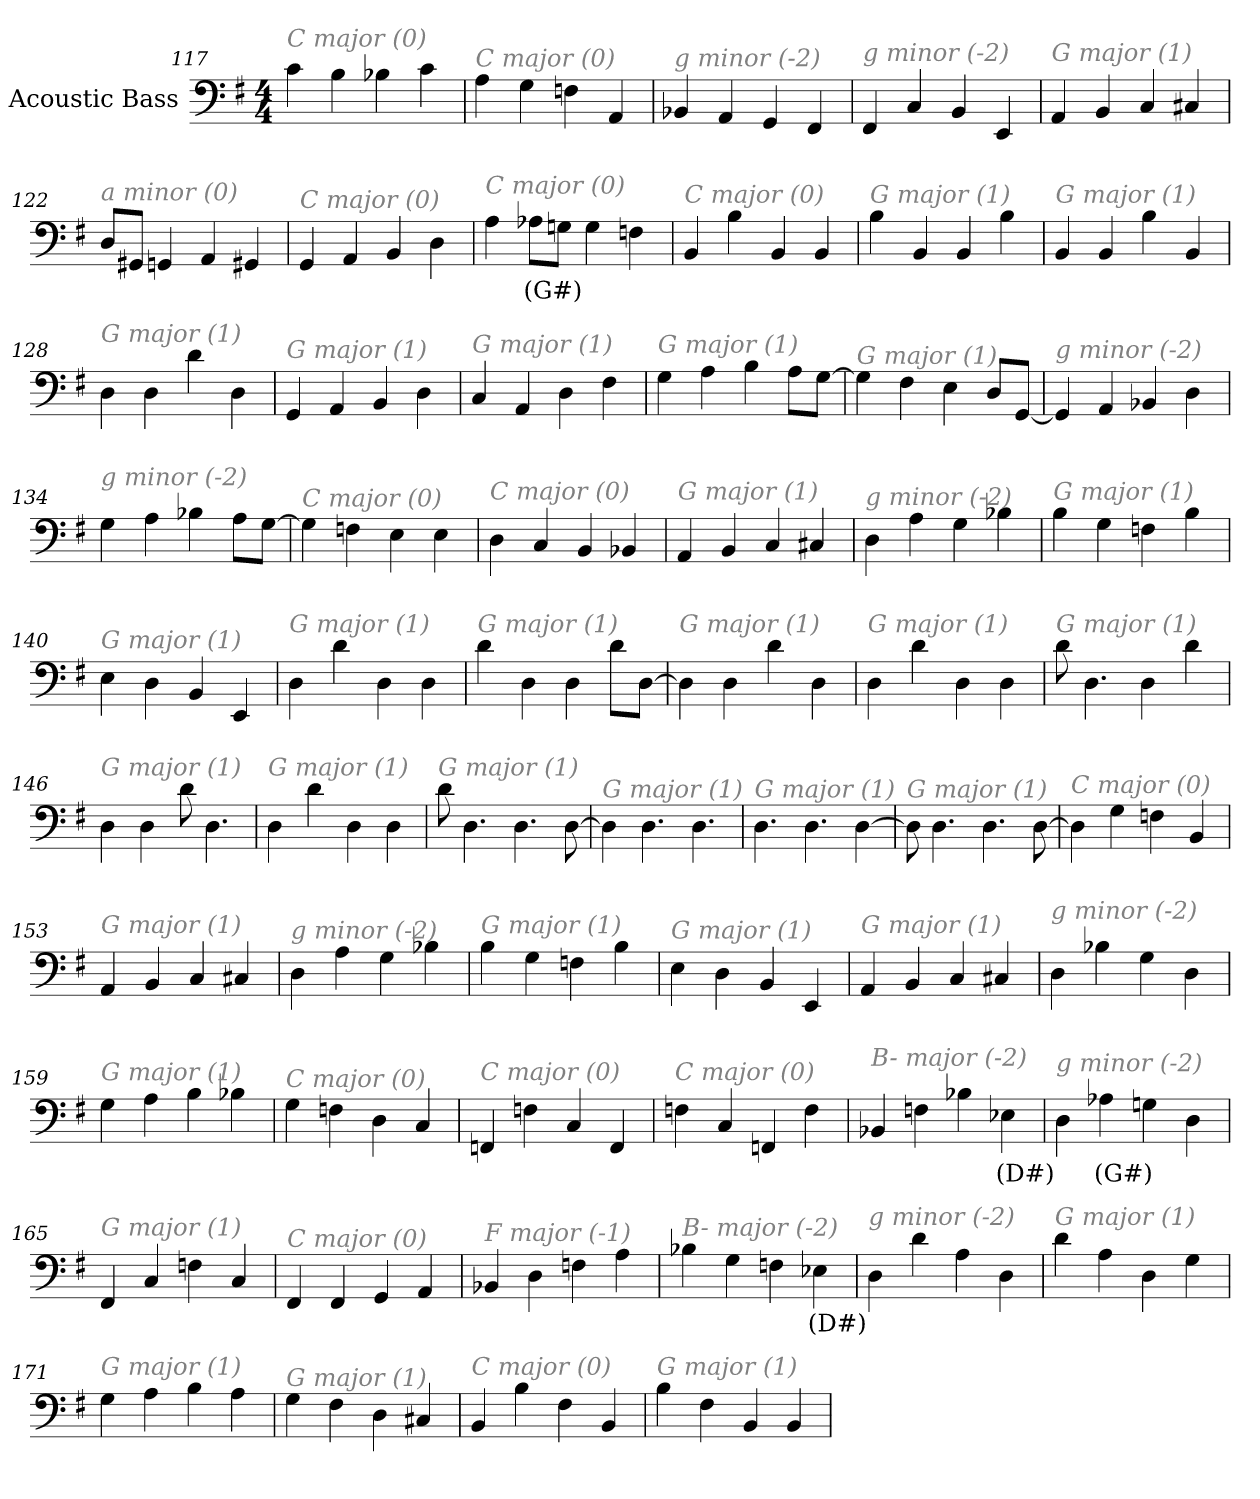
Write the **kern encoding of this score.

**kern	**text
*part1	*part1
*staff1	*staff1
*I"Acoustic Bass	*
*clefF4	*
*ITrd7c12	*
*k[f#]	*
*G:	*
*M4/4	*
=117	=117
!LO:TX:i:color=#808080:t=C major (0)	!
4C	.
4BB	.
4BB-X	.
4C	.
=118	=118
!LO:TX:i:color=#808080:t=C major (0)	!
4AA	.
4GG	.
4FFn	.
4AAA	.
=119	=119
!LO:TX:i:color=#808080:t=g minor (-2)	!
4BBB-X	.
4AAA	.
4GGG	.
4FFF#	.
=120	=120
!LO:TX:i:color=#808080:t=g minor (-2)	!
4FFF#	.
4CC	.
4BBB	.
4EEE	.
=121	=121
!LO:TX:i:color=#808080:t=G major (1)	!
4AAA	.
4BBB	.
4CC	.
4CC#X	.
=122	=122
!LO:TX:i:color=#808080:t=a minor (0)	!
8DDL	.
8GGG#XJ	.
4GGGn	.
4AAA	.
4GGG#X	.
=123	=123
!LO:TX:i:color=#808080:t=C major (0)	!
4GGG	.
4AAA	.
4BBB	.
4DD	.
=124	=124
!LO:TX:i:color=#808080:t=C major (0)	!
4AA	.
8AA-XiL	(G#)
8GGnJ	.
4GG	.
4FFn	.
=125	=125
!LO:TX:i:color=#808080:t=C major (0)	!
4BBB	.
4BB	.
4BBB	.
4BBB	.
=126	=126
!LO:TX:i:color=#808080:t=G major (1)	!
4BB	.
4BBB	.
4BBB	.
4BB	.
=127	=127
!LO:TX:i:color=#808080:t=G major (1)	!
4BBB	.
4BBB	.
4BB	.
4BBB	.
=128	=128
!LO:TX:i:color=#808080:t=G major (1)	!
4DD	.
4DD	.
4D	.
4DD	.
=129	=129
!LO:TX:i:color=#808080:t=G major (1)	!
4GGG	.
4AAA	.
4BBB	.
4DD	.
=130	=130
!LO:TX:i:color=#808080:t=G major (1)	!
4CC	.
4AAA	.
4DD	.
4FF#	.
=131	=131
!LO:TX:i:color=#808080:t=G major (1)	!
4GG	.
4AA	.
4BB	.
8AAL	.
[8GGJ	.
=132	=132
!LO:TX:i:color=#808080:t=G major (1)	!
4GG]	.
4FF#	.
4EE	.
8DDL	.
[8GGGJ	.
=133	=133
!LO:TX:i:color=#808080:t=g minor (-2)	!
4GGG]	.
4AAA	.
4BBB-X	.
4DD	.
=134	=134
!LO:TX:i:color=#808080:t=g minor (-2)	!
4GG	.
4AA	.
4BB-X	.
8AAL	.
[8GGJ	.
=135	=135
!LO:TX:i:color=#808080:t=C major (0)	!
4GG]	.
4FFn	.
4EE	.
4EE	.
=136	=136
!LO:TX:i:color=#808080:t=C major (0)	!
4DD	.
4CC	.
4BBB	.
4BBB-X	.
=137	=137
!LO:TX:i:color=#808080:t=G major (1)	!
4AAA	.
4BBB	.
4CC	.
4CC#X	.
=138	=138
!LO:TX:i:color=#808080:t=g minor (-2)	!
4DD	.
4AA	.
4GG	.
4BB-X	.
=139	=139
!LO:TX:i:color=#808080:t=G major (1)	!
4BB	.
4GG	.
4FFn	.
4BB	.
=140	=140
!LO:TX:i:color=#808080:t=G major (1)	!
4EE	.
4DD	.
4BBB	.
4EEE	.
=141	=141
!LO:TX:i:color=#808080:t=G major (1)	!
4DD	.
4D	.
4DD	.
4DD	.
=142	=142
!LO:TX:i:color=#808080:t=G major (1)	!
4D	.
4DD	.
4DD	.
8DL	.
[8DDJ	.
=143	=143
!LO:TX:i:color=#808080:t=G major (1)	!
4DD]	.
4DD	.
4D	.
4DD	.
=144	=144
!LO:TX:i:color=#808080:t=G major (1)	!
4DD	.
4D	.
4DD	.
4DD	.
=145	=145
!LO:TX:i:color=#808080:t=G major (1)	!
8D	.
4.DD	.
4DD	.
4D	.
=146	=146
!LO:TX:i:color=#808080:t=G major (1)	!
4DD	.
4DD	.
8D	.
4.DD	.
=147	=147
!LO:TX:i:color=#808080:t=G major (1)	!
4DD	.
4D	.
4DD	.
4DD	.
=148	=148
!LO:TX:i:color=#808080:t=G major (1)	!
8D	.
4.DD	.
4.DD	.
[8DD	.
=149	=149
!LO:TX:i:color=#808080:t=G major (1)	!
4DD]	.
4.DD	.
4.DD	.
=150	=150
!LO:TX:i:color=#808080:t=G major (1)	!
4.DD	.
4.DD	.
[4DD	.
=151	=151
!LO:TX:i:color=#808080:t=G major (1)	!
8DD]	.
4.DD	.
4.DD	.
[8DD	.
=152	=152
!LO:TX:i:color=#808080:t=C major (0)	!
4DD]	.
4GG	.
4FFn	.
4BBB	.
=153	=153
!LO:TX:i:color=#808080:t=G major (1)	!
4AAA	.
4BBB	.
4CC	.
4CC#X	.
=154	=154
!LO:TX:i:color=#808080:t=g minor (-2)	!
4DD	.
4AA	.
4GG	.
4BB-X	.
=155	=155
!LO:TX:i:color=#808080:t=G major (1)	!
4BB	.
4GG	.
4FFn	.
4BB	.
=156	=156
!LO:TX:i:color=#808080:t=G major (1)	!
4EE	.
4DD	.
4BBB	.
4EEE	.
=157	=157
!LO:TX:i:color=#808080:t=G major (1)	!
4AAA	.
4BBB	.
4CC	.
4CC#X	.
=158	=158
!LO:TX:i:color=#808080:t=g minor (-2)	!
4DD	.
4BB-X	.
4GG	.
4DD	.
=159	=159
!LO:TX:i:color=#808080:t=G major (1)	!
4GG	.
4AA	.
4BB	.
4BB-X	.
=160	=160
!LO:TX:i:color=#808080:t=C major (0)	!
4GG	.
4FFn	.
4DD	.
4CC	.
=161	=161
!LO:TX:i:color=#808080:t=C major (0)	!
4FFFn	.
4FFn	.
4CC	.
4FFF	.
=162	=162
!LO:TX:i:color=#808080:t=C major (0)	!
4FFn	.
4CC	.
4FFFn	.
4FF	.
=163	=163
!LO:TX:i:color=#808080:t=B- major (-2)	!
4BBB-X	.
4FFn	.
4BB-X	.
4EE-Xi	(D#)
=164	=164
!LO:TX:i:color=#808080:t=g minor (-2)	!
4DD	.
4AA-Xi	(G#)
4GGn	.
4DD	.
=165	=165
!LO:TX:i:color=#808080:t=G major (1)	!
4FFF#	.
4CC	.
4FFn	.
4CC	.
=166	=166
!LO:TX:i:color=#808080:t=C major (0)	!
4FFF#	.
4FFF#	.
4GGG	.
4AAA	.
=167	=167
!LO:TX:i:color=#808080:t=F major (-1)	!
4BBB-X	.
4DD	.
4FFn	.
4AA	.
=168	=168
!LO:TX:i:color=#808080:t=B- major (-2)	!
4BB-X	.
4GG	.
4FFn	.
4EE-Xi	(D#)
=169	=169
!LO:TX:i:color=#808080:t=g minor (-2)	!
4DD	.
4D	.
4AA	.
4DD	.
=170	=170
!LO:TX:i:color=#808080:t=G major (1)	!
4D	.
4AA	.
4DD	.
4GG	.
=171	=171
!LO:TX:i:color=#808080:t=G major (1)	!
4GG	.
4AA	.
4BB	.
4AA	.
=172	=172
!LO:TX:i:color=#808080:t=G major (1)	!
4GG	.
4FF#	.
4DD	.
4CC#X	.
=173	=173
!LO:TX:i:color=#808080:t=C major (0)	!
4BBB	.
4BB	.
4FF#	.
4BBB	.
=174	=174
!LO:TX:i:color=#808080:t=G major (1)	!
4BB	.
4FF#	.
4BBB	.
4BBB	.
=	=
*-	*-
